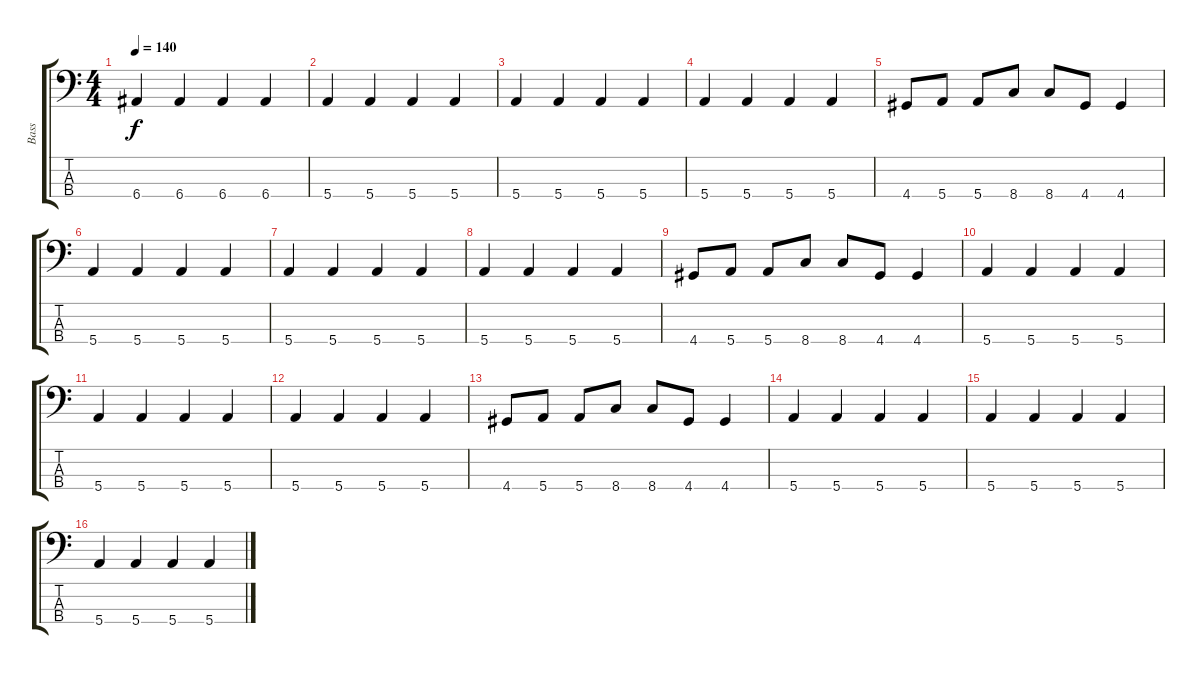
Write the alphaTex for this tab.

\track ("Bass" "Bass") {instrument electricbasspick}
\staff {score tabs}
\tuning (G2 D2 A1 E1) {hide}
\ts (4 4)
\tempo 140
\clef f4
\ks c
6.4.4{dy f} 6.4.4 6.4.4 6.4.4 |
5.4.4 5.4.4 5.4.4 5.4.4 |
5.4.4 5.4.4 5.4.4 5.4.4 |
5.4.4 5.4.4 5.4.4 5.4.4 |
4.4.8 5.4.8 5.4.8 8.4.8 8.4.8 4.4.8 4.4.4 |
5.4.4 5.4.4 5.4.4 5.4.4 |
5.4.4 5.4.4 5.4.4 5.4.4 |
5.4.4 5.4.4 5.4.4 5.4.4 |
4.4.8 5.4.8 5.4.8 8.4.8 8.4.8 4.4.8 4.4.4 |
5.4.4 5.4.4 5.4.4 5.4.4 |
5.4.4 5.4.4 5.4.4 5.4.4 |
5.4.4 5.4.4 5.4.4 5.4.4 |
4.4.8 5.4.8 5.4.8 8.4.8 8.4.8 4.4.8 4.4.4 |
5.4.4 5.4.4 5.4.4 5.4.4 |
5.4.4 5.4.4 5.4.4 5.4.4 |
5.4.4 5.4.4 5.4.4 5.4.4
